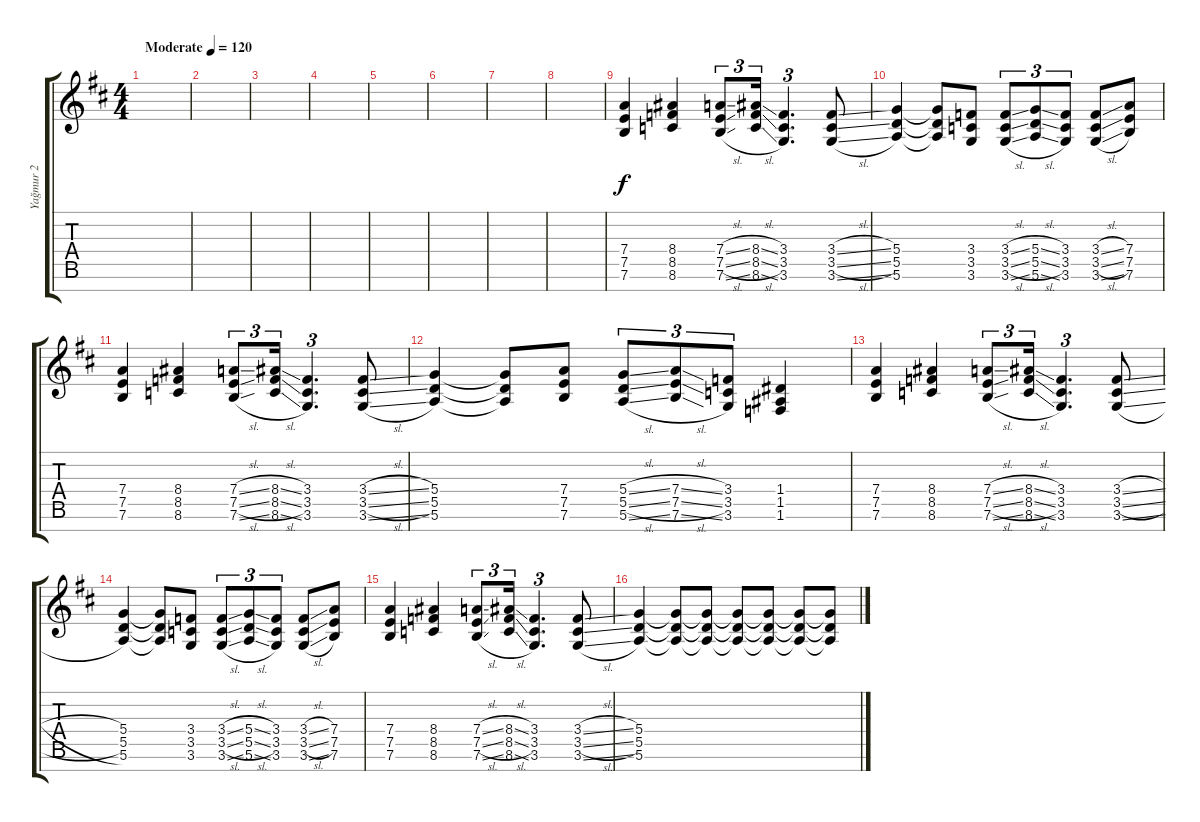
\track ("Yağmur 2" "Yağmur 2") {instrument distortionguitar}
\staff {score tabs}
\tuning (E4 B3 G3 D3 A2 E2 B1) {hide}
\ts (4 4)
\tempo (120 "Moderate")
\clef g2
\ks d
|
|
|
|
|
|
|
|
(7.4 7.5 7.6).4 (8.4 8.5 8.6).4 (7.4{sl} 7.5{sl} 7.6{sl}).8{tu (3 2)} (8.4{sl} 8.5{sl} 8.6{sl}).16{tu (3 2)} (3.4 3.5 3.6).4{d tu (3 2)} (3.4{sl} 3.5{sl} 3.6{sl}).8 |
(5.4 5.5 5.6).4 (5.4{t} 5.5{t} 5.6{t}).8 (3.4 3.5 3.6).8 (3.4{sl} 3.5{sl} 3.6{sl}).8{tu (3 2)} (5.4{sl} 5.5{sl} 5.6{sl}).8{tu (3 2)} (3.4 3.5 3.6).8{tu (3 2)} (3.4{sl} 3.5{sl} 3.6{sl}).8 (7.4 7.5 7.6).8 |
(7.4 7.5 7.6).4 (8.4 8.5 8.6).4 (7.4{sl} 7.5{sl} 7.6{sl}).8{tu (3 2)} (8.4{sl} 8.5{sl} 8.6{sl}).16{tu (3 2)} (3.4 3.5 3.6).4{d tu (3 2)} (3.4{sl} 3.5{sl} 3.6{sl}).8 |
(5.4 5.5 5.6).4 (5.4{t} 5.5{t} 5.6{t}).8 (7.4 7.5 7.6).8 (5.4{sl} 5.5{sl} 5.6{sl}).8{tu (3 2)} (7.4{sl} 7.5{sl} 7.6{sl}).8{tu (3 2)} (3.4 3.5 3.6).8{tu (3 2)} (1.4 1.5 1.6).4 |
(7.4 7.5 7.6).4 (8.4 8.5 8.6).4 (7.4{sl} 7.5{sl} 7.6{sl}).8{tu (3 2)} (8.4{sl} 8.5{sl} 8.6{sl}).16{tu (3 2)} (3.4 3.5 3.6).4{d tu (3 2)} (3.4{sl} 3.5{sl} 3.6{sl}).8 |
(5.4 5.5 5.6).4 (5.4{t} 5.5{t} 5.6{t}).8 (3.4 3.5 3.6).8 (3.4{sl} 3.5{sl} 3.6{sl}).8{tu (3 2)} (5.4{sl} 5.5{sl} 5.6{sl}).8{tu (3 2)} (3.4 3.5 3.6).8{tu (3 2)} (3.4{sl} 3.5{sl} 3.6{sl}).8 (7.4 7.5 7.6).8 |
(7.4 7.5 7.6).4 (8.4 8.5 8.6).4 (7.4{sl} 7.5{sl} 7.6{sl}).8{tu (3 2)} (8.4{sl} 8.5{sl} 8.6{sl}).16{tu (3 2)} (3.4 3.5 3.6).4{d tu (3 2)} (3.4{sl} 3.5{sl} 3.6{sl}).8 |
(5.4 5.5 5.6).4 (5.4{t} 5.5{t} 5.6{t}).8 (5.4{t} 5.5{t} 5.6{t}).8 (5.4{t} 5.5{t} 5.6{t}).8 (5.4{t} 5.5{t} 5.6{t}).8 (5.4{t} 5.5{t} 5.6{t}).8 (5.4{t} 5.5{t} 5.6{t}).8
